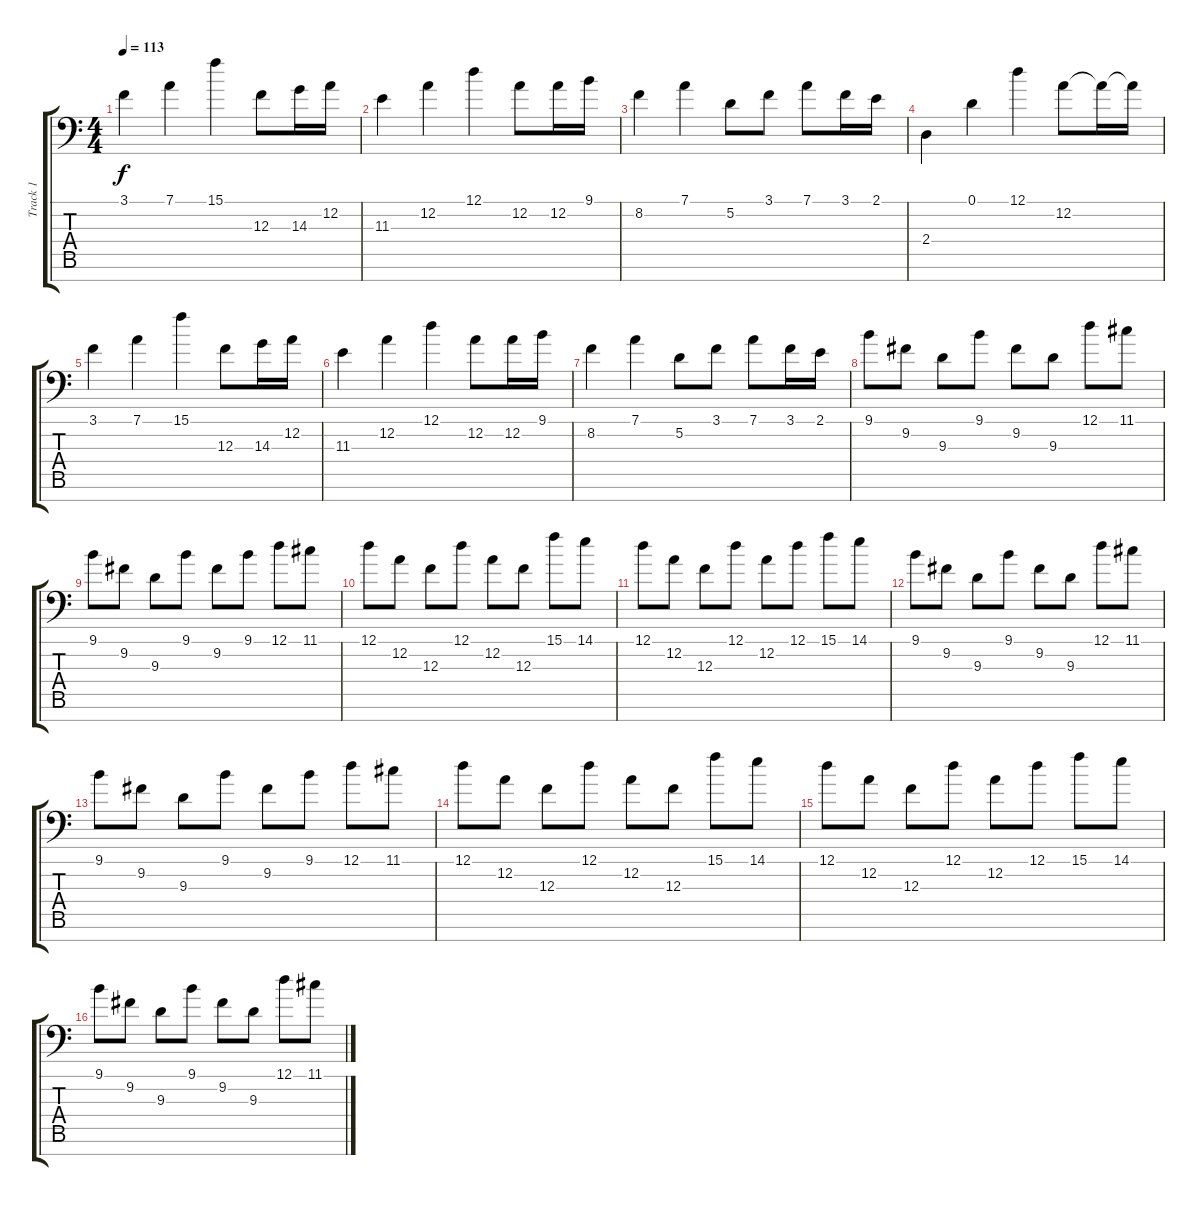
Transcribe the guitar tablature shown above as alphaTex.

\track ("Track 1" "Track 1") {instrument harpsichord}
\staff {score tabs}
\tuning (D4 A3 F3 C3 G2 D2 G1) {hide}
\ts (4 4)
\tempo 113
\clef f4
\ks c
3.1.4{dy f} 7.1.4 15.1.4 12.3.8 14.3.16 12.2.16 |
11.3.4 12.2.4 12.1.4 12.2.8 12.2.16 9.1.16 |
8.2.4 7.1.4 5.2.8 3.1.8 7.1.8 3.1.16 2.1.16 |
2.4.4 0.1.4 12.1.4 12.2.8 12.2{t}.16 12.2{t}.16 |
3.1.4 7.1.4 15.1.4 12.3.8 14.3.16 12.2.16 |
11.3.4 12.2.4 12.1.4 12.2.8 12.2.16 9.1.16 |
8.2.4 7.1.4 5.2.8 3.1.8 7.1.8 3.1.16 2.1.16 |
9.1.8 9.2.8 9.3.8 9.1.8 9.2.8 9.3.8 12.1.8 11.1.8 |
9.1.8 9.2.8 9.3.8 9.1.8 9.2.8 9.1.8 12.1.8 11.1.8 |
12.1.8 12.2.8 12.3.8 12.1.8 12.2.8 12.3.8 15.1.8 14.1.8 |
12.1.8 12.2.8 12.3.8 12.1.8 12.2.8 12.1.8 15.1.8 14.1.8 |
9.1.8 9.2.8 9.3.8 9.1.8 9.2.8 9.3.8 12.1.8 11.1.8 |
9.1.8 9.2.8 9.3.8 9.1.8 9.2.8 9.1.8 12.1.8 11.1.8 |
12.1.8 12.2.8 12.3.8 12.1.8 12.2.8 12.3.8 15.1.8 14.1.8 |
12.1.8 12.2.8 12.3.8 12.1.8 12.2.8 12.1.8 15.1.8 14.1.8 |
9.1.8 9.2.8 9.3.8 9.1.8 9.2.8 9.3.8 12.1.8 11.1.8
